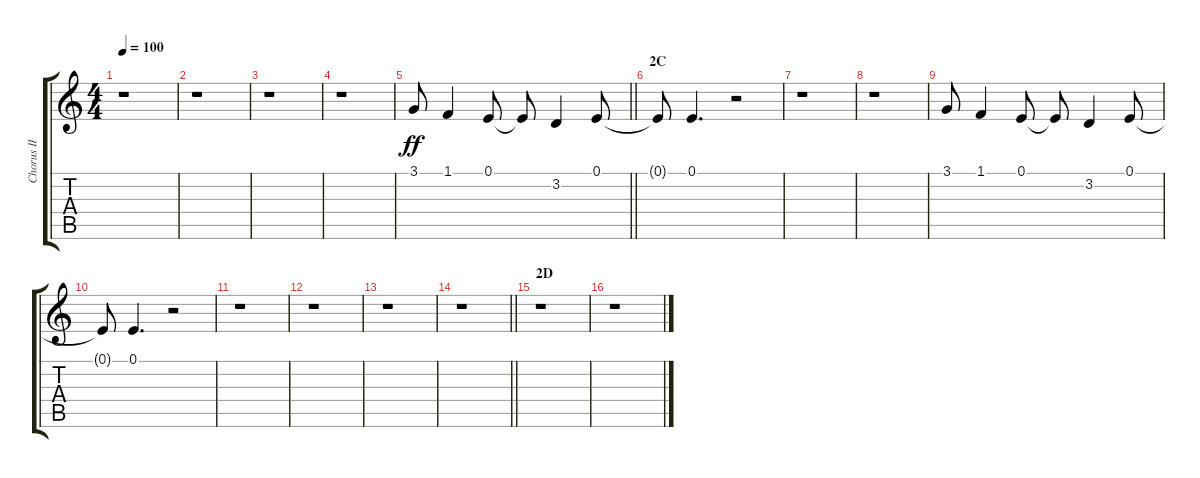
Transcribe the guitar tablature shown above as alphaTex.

\track ("Chorus II" "Chorus II") {instrument voiceoohs}
\staff {score tabs}
\tuning (E4 B3 G3 D3 A2 E2) {hide}
\ts (4 4)
\tempo 100
\clef g2
\ks c
r.1{dy ff} |
r.1 |
r.1 |
r.1 |
\barLineRight lightlight
3.1.8 1.1.4 0.1.8 0.1{t}.8 3.2.4 0.1.8 |
\section ("" "2C")
0.1{t}.8 0.1.4{d} r.2 |
r.1 |
r.1 |
3.1.8 1.1.4 0.1.8 0.1{t}.8 3.2.4 0.1.8 |
0.1{t}.8 0.1.4{d} r.2 |
r.1 |
r.1 |
r.1 |
\barLineRight lightlight
r.1 |
\section ("" "2D")
r.1 |
r.1
